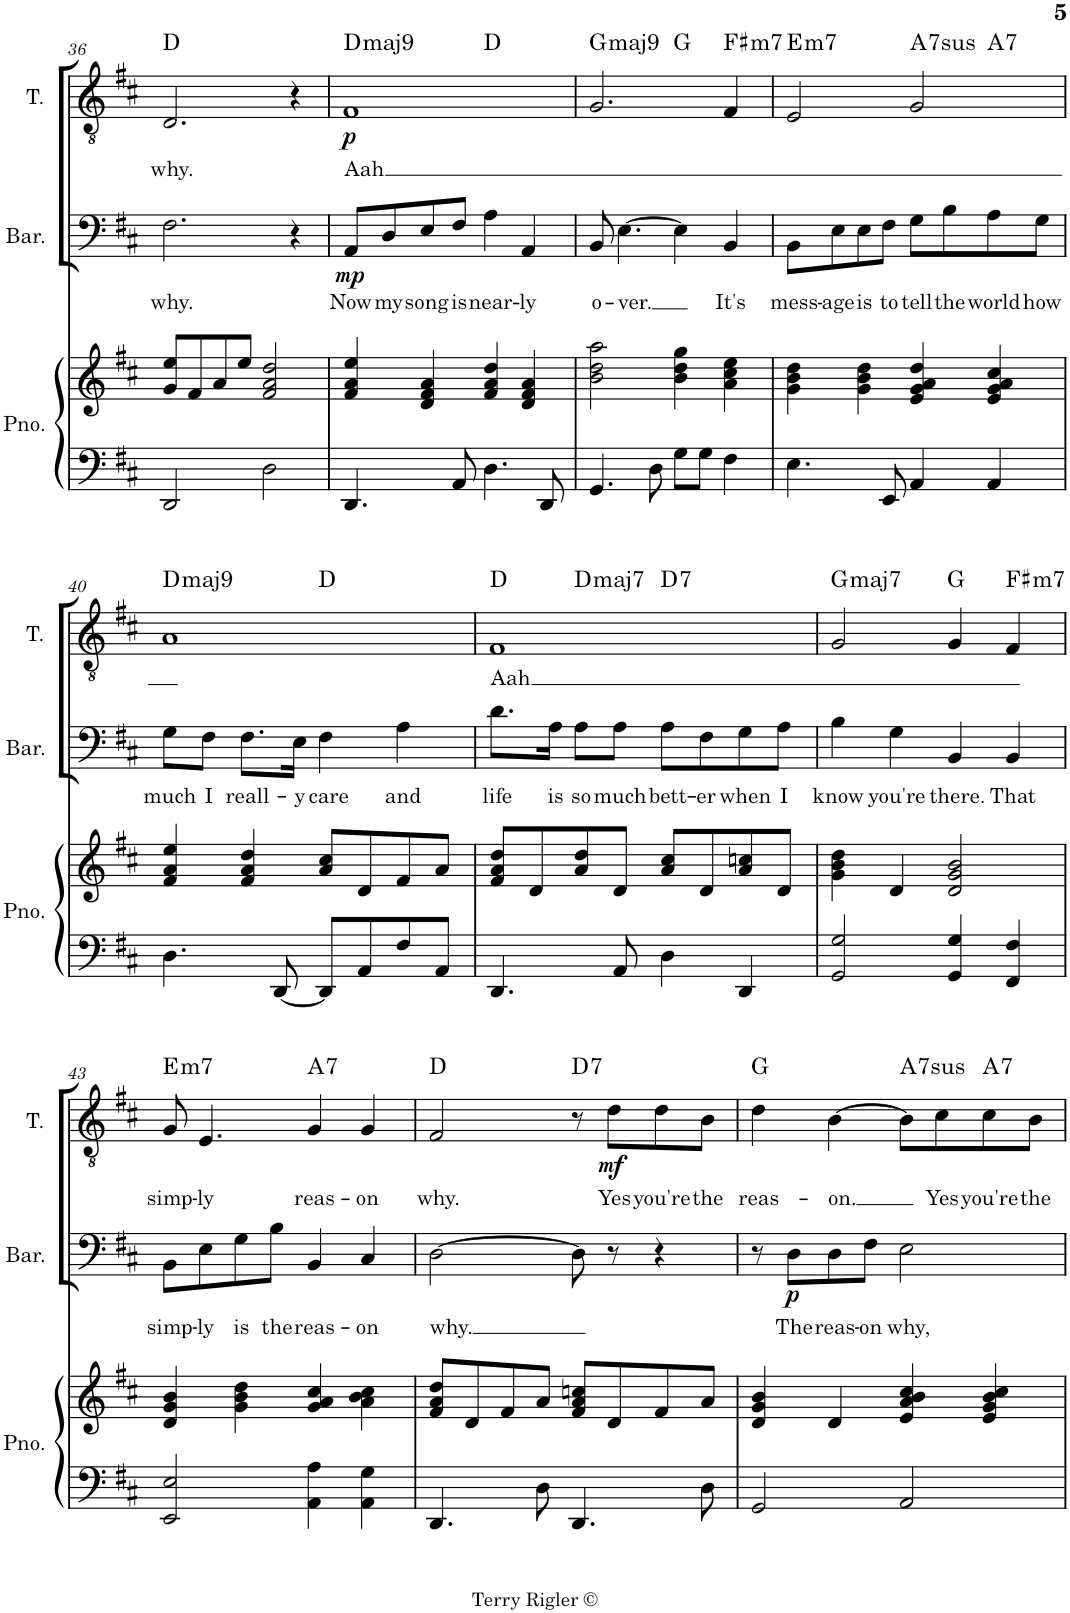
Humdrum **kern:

**kern	**kern	**kern	**text	**dynam	**kern	**text	**dynam	**harte
*part3	*part3	*part2	*part2	*part2	*part1	*part1	*part1	*part1
*staff4	*staff3	*staff2	*staff2	*staff2	*staff1	*staff1	*staff1	*
*I"Piano	*	*I"Baritone	*	*	*I"Tenor	*	*	*
*I'Pno.	*	*I'Bar.	*	*	*I'T.	*	*	*
!!LO:PB:g=z
*clefF4	*clefG2	*clefF4	*	*	*clefGv2	*	*	*
*k[f#c#]	*k[f#c#]	*k[f#c#]	*	*	*k[f#c#]	*	*	*
*M4/4	*M4/4	*M4/4	*	*	*M4/4	*	*	*
=36	=36	=36	=36	=36	=36	=36	=36	=36
!	!	!	!LO:LY:b	!	!	!LO:LY:b	!	!
2DD/	8g/ 8ee/L	2.F#\	why.	.	2.D/	why.	.	D:maj
.	8f#/	.	.	.	.	.	.	.
.	8a/	.	.	.	.	.	.	.
.	8ee/J	.	.	.	.	.	.	.
2D\	2f#/ 2a/ 2dd/	.	.	.	.	.	.	.
.	.	4r	.	.	4r	.	.	.
=37	=37	=37	=37	=37	=37	=37	=37	=37
!	!	!	!LO:LY:b	!LO:DY:b	!	!LO:LY:b	!LO:DY:b	!LO:H:kt=maj9
*	*	*	*	*	*^	*	*	*
4.DD/	4f#/ 4a/ 4ee/	8AA/L	Now	mp	1F#	2ryy	Aah	p	D:maj9
!	!	!	!LO:LY:b	!	!	!	!	!	!
.	.	8D/	my	.	.	.	.	.	.
!	!	!	!LO:LY:b	!	!	!	!	!	!
.	4d/ 4f#/ 4a/	8E/	song	.	.	.	.	.	.
!	!	!	!LO:LY:b	!	!	!	!	!	!
8AA/	.	8F#/J	is	.	.	.	.	.	.
!	!	!	!LO:LY:b	!	!	!	!	!	!
4.D\	4f#/ 4a/ 4dd/	4A\	near-	.	.	2ryy	.	.	D:maj
!	!	!	!LO:LY:b	!	!	!	!	!	!
.	4d/ 4f#/ 4a/	4AA/	-ly	.	.	.	.	.	.
8DD/	.	.	.	.	.	.	.	.	.
=38	=38	=38	=38	=38	=38	=38	=38	=38	=38
!	!	!	!LO:LY:b	!	!	!	!	!	!LO:H:kt=maj9
4.GG/	2b\ 2dd\ 2aa\	8BB/	o-	.	2.G/	2ryy	.	.	G:maj9
!	!	!	!LO:LY:b	!	!	!	!	!	!
.	.	[4.E\	-ver.	.	.	.	.	.	.
8D\	.	.	.	.	.	.	.	.	.
8G\L	4b\ 4dd\ 4gg\	4E\]	.	.	.	2ryy	.	.	G:maj
8G\J	.	.	.	.	.	.	.	.	.
!	!	!	!LO:LY:b	!	!	!	!	!	!LO:H:kt=m7
4F#\	4a\ 4cc#\ 4ee\	4BB/	It's	.	4F#/	.	.	.	F#:min7
=39	=39	=39	=39	=39	=39	=39	=39	=39	=39
!	!	!	!LO:LY:b	!	!	!	!	!	!LO:H:kt=m7
4.E\	4g\ 4b\ 4dd\	8BB\L	mess-	.	2E/	2.ryy	.	.	E:min7
!	!	!	!LO:LY:b	!	!	!	!	!	!
.	.	8E\	-age	.	.	.	.	.	.
!	!	!	!LO:LY:b	!	!	!	!	!	!
.	4g\ 4b\ 4dd\	8E\	is	.	.	.	.	.	.
!	!	!	!LO:LY:b	!	!	!	!	!	!
8EE/	.	8F#\J	to	.	.	.	.	.	.
!	!	!	!LO:LY:b	!	!	!	!	!	!LO:H:kt=7sus
4AA/	4e/ 4g/ 4a/ 4dd/	8G\L	tell	.	2G/	.	.	.	A:sus4(7)
!	!	!	!LO:LY:b	!	!	!	!	!	!
.	.	8B\	the	.	.	.	.	.	.
!	!	!	!LO:LY:b	!	!	!	!	!	!LO:H:kt=7
4AA/	4e/ 4g/ 4a/ 4cc#/	8A\	world	.	.	4ryy	.	.	A:7
!	!	!	!LO:LY:b	!	!	!	!	!	!
.	.	8G\J	how	.	.	.	.	.	.
!!LO:LB:g=z	!!
=40	=40	=40	=40	=40	=40	=40	=40	=40	=40
!	!	!	!LO:LY:b	!	!	!	!	!	!LO:H:kt=maj9
4.D\	4f#/ 4a/ 4ee/	8G\L	much	.	1A	2ryy	.	.	D:maj9
!	!	!	!LO:LY:b	!	!	!	!	!	!
.	.	8F#\J	I	.	.	.	.	.	.
!	!	!	!LO:LY:b	!	!	!	!	!	!
.	4f#/ 4a/ 4dd/	8.F#\L	reall-	.	.	.	.	.	.
[8DD/	.	.	.	.	.	.	.	.	.
!	!	!	!LO:LY:b	!	!	!	!	!	!
.	.	16E\Jk	-y	.	.	.	.	.	.
!	!	!	!LO:LY:b	!	!	!	!	!	!
8DD/L]	8a/ 8cc#/L	4F#\	care	.	.	2ryy	.	.	D:maj
8AA/	8d/	.	.	.	.	.	.	.	.
!	!	!	!LO:LY:b	!	!	!	!	!	!
8F#/	8f#/	4A\	and	.	.	.	.	.	.
8AA/J	8a/J	.	.	.	.	.	.	.	.
=41	=41	=41	=41	=41	=41	=41	=41	=41	=41
!	!	!	!LO:LY:b	!	!	!	!LO:LY:b	!	!
*	*	*	*	*	*	*^	*	*	*
4.DD/	8f#/ 8a/ 8dd/L	8.d\L	life	.	1F#	4ryy	2ryy	Aah	.	D:maj
.	8d/	.	.	.	.	.	.	.	.	.
!	!	!	!LO:LY:b	!	!	!	!	!	!	!
.	.	16A\Jk	is	.	.	.	.	.	.	.
!	!	!	!LO:LY:b	!	!	!	!	!	!	!LO:H:kt=maj7
.	8a/ 8dd/	8A\L	so	.	.	2.ryy	.	.	.	D:maj7
!	!	!	!LO:LY:b	!	!	!	!	!	!	!
8AA/	8d/J	8A\J	much	.	.	.	.	.	.	.
!	!	!	!LO:LY:b	!	!	!	!	!	!	!LO:H:kt=7
4D\	8a/ 8cc#/L	8A\L	bett-	.	.	.	2ryy	.	.	D:7
!	!	!	!LO:LY:b	!	!	!	!	!	!	!
.	8d/	8F#\	-er	.	.	.	.	.	.	.
!	!	!	!LO:LY:b	!	!	!	!	!	!	!
4DD/	8a/ 8ccn/	8G\	when	.	.	.	.	.	.	.
!	!	!	!LO:LY:b	!	!	!	!	!	!	!
.	8d/J	8A\J	I	.	.	.	.	.	.	.
=42	=42	=42	=42	=42	=42	=42	=42	=42	=42	=42
!	!	!	!LO:LY:b	!	!	!	!	!	!	!LO:H:kt=maj7
*	*	*	*	*	*v	*v	*v	*	*	*
2GG/ 2G/	4g\ 4b\ 4dd\	4B\	know	.	2G/	.	.	G:maj7
!	!	!	!LO:LY:b	!	!	!	!	!
.	4d/	4G\	you're	.	.	.	.	.
!	!	!	!LO:LY:b	!	!	!	!	!
4GG/ 4G/	2d/ 2g/ 2b/	4BB/	there.	.	4G/	.	.	G:maj
!	!	!	!LO:LY:b	!	!	!	!	!LO:H:kt=m7
4FF#/ 4F#/	.	4BB/	That	.	4F#/	.	.	F#:min7
!!LO:LB:g=z
=43	=43	=43	=43	=43	=43	=43	=43	=43
!	!	!	!LO:LY:b	!	!	!LO:LY:b	!	!LO:H:kt=m7
2EE/ 2E/	4d/ 4g/ 4b/	8BB\L	simp-	.	8G/	simp-	.	E:min7
!	!	!	!LO:LY:b	!	!	!LO:LY:b	!	!
.	.	8E\	-ly	.	4.E/	-ly	.	.
!	!	!	!LO:LY:b	!	!	!	!	!
.	4g\ 4b\ 4dd\	8G\	is	.	.	.	.	.
!	!	!	!LO:LY:b	!	!	!	!	!
.	.	8B\J	the	.	.	.	.	.
!	!	!	!LO:LY:b	!	!	!LO:LY:b	!	!LO:H:kt=7
4AA\ 4A\	4g/ 4a/ 4cc#/	4BB/	reas-	.	4G/	reas-	.	A:7
!	!	!	!LO:LY:b	!	!	!LO:LY:b	!	!
4AA\ 4G\	4a\ 4b\ 4cc#\	4C#/	-on	.	4G/	-on	.	.
=44	=44	=44	=44	=44	=44	=44	=44	=44
!	!	!	!LO:LY:b	!	!	!LO:LY:b	!	!
4.DD/	8f#/ 8a/ 8dd/L	[2D\	why.	.	2F#/	why.	.	D:maj
.	8d/	.	.	.	.	.	.	.
.	8f#/	.	.	.	.	.	.	.
8D\	8a/J	.	.	.	.	.	.	.
!	!	!	!	!	!	!	!	!LO:H:kt=7
4.DD/	8f#/ 8a/ 8ccn/L	8D\]	.	.	8r	.	.	D:7
!	!	!	!	!	!	!LO:LY:b	!LO:DY:b	!
.	8d/	8r	.	.	8d\L	Yes	mf	.
!	!	!	!	!	!	!LO:LY:b	!	!
.	8f#/	4r	.	.	8d\	you're	.	.
!	!	!	!	!	!	!LO:LY:b	!	!
8D\	8a/J	.	.	.	8B\J	the	.	.
=45	=45	=45	=45	=45	=45	=45	=45	=45
!	!	!	!	!	!	!LO:LY:b	!	!
2GG/	4d/ 4g/ 4b/	8r	.	.	4d\	reas-	.	G:maj
!	!	!	!LO:LY:b	!LO:DY:b	!	!	!	!
.	.	8D\L	The	p	.	.	.	.
!	!	!	!LO:LY:b	!	!	!LO:LY:b	!	!
.	4d/	8D\	reas-	.	[4B\	-on.	.	.
!	!	!	!LO:LY:b	!	!	!	!	!
.	.	8F#\J	-on	.	.	.	.	.
!	!	!	!LO:LY:b	!	!	!	!	!LO:H:kt=7sus
2AA/	4e/ 4a/ 4b/ 4cc#/	2E\	why,	.	8B\L]	.	.	A:sus4(7)
!	!	!	!	!	!	!LO:LY:b	!	!
.	.	.	.	.	8c#\	Yes	.	.
!	!	!	!	!	!	!LO:LY:b	!	!LO:H:kt=7
.	4e/ 4g/ 4b/ 4cc#/	.	.	.	8c#\	you're	.	A:7
!	!	!	!	!	!	!LO:LY:b	!	!
.	.	.	.	.	8B\J	the	.	.
=	=	=	=	=	=	=	=	=
*-	*-	*-	*-	*-	*-	*-	*-	*-
